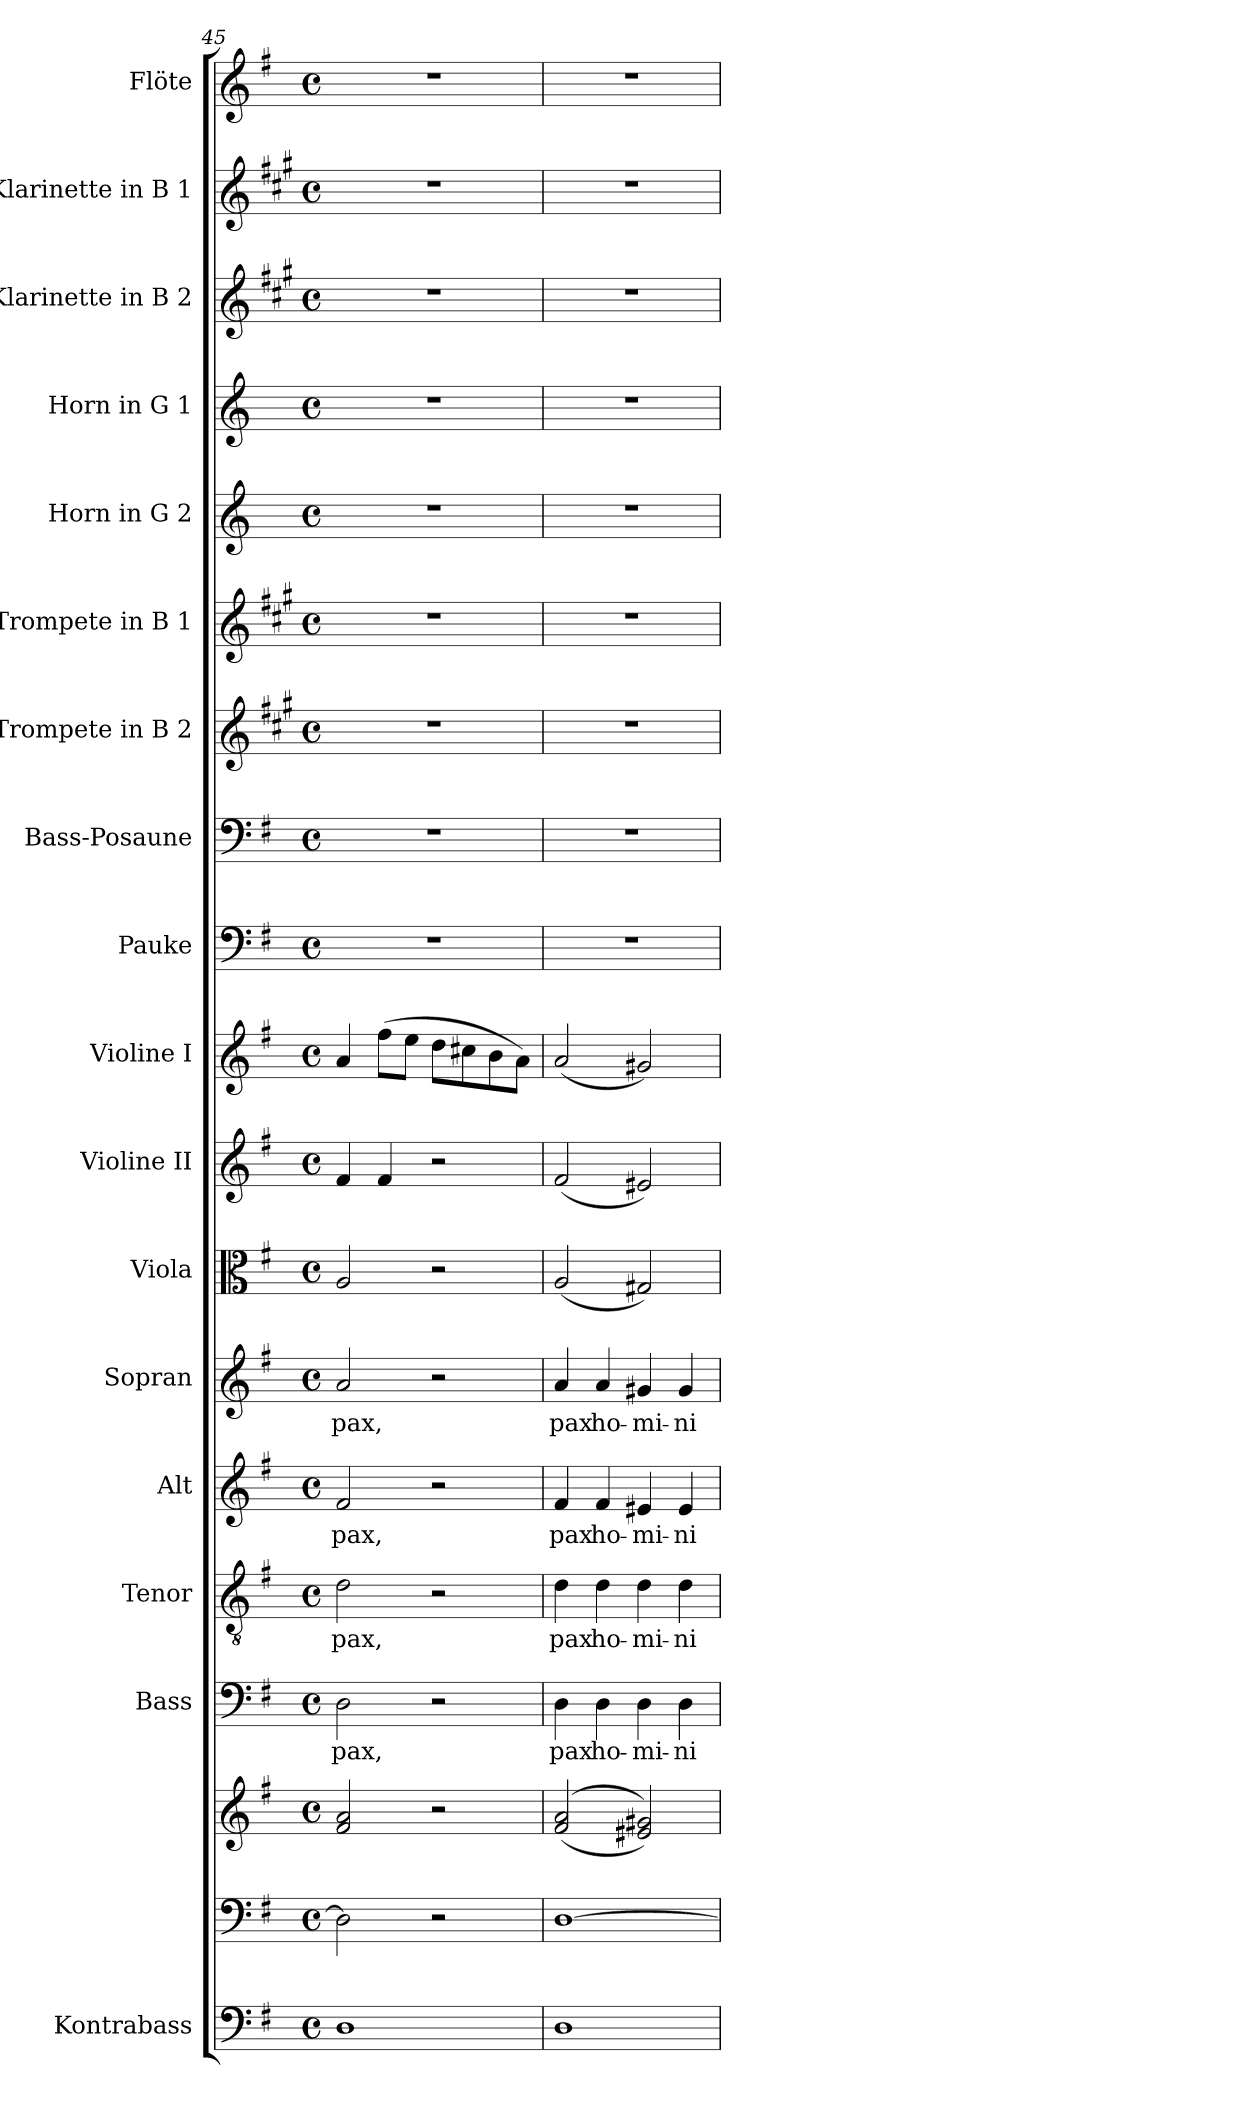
**kern	**kern	**kern	**kern	**text	**kern	**text	**kern	**text	**kern	**text	**kern	**kern	**kern	**kern	**kern	**kern	**kern	**kern	**kern	**kern	**kern	**kern
*part18	*part17	*part17	*part16	*part16	*part15	*part15	*part14	*part14	*part13	*part13	*part12	*part11	*part10	*part9	*part8	*part7	*part6	*part5	*part4	*part3	*part2	*part1
*staff19	*staff18	*staff17	*staff16	*staff16	*staff15	*staff15	*staff14	*staff14	*staff13	*staff13	*staff12	*staff11	*staff10	*staff9	*staff8	*staff7	*staff6	*staff5	*staff4	*staff3	*staff2	*staff1
*I"Kontrabass	*	*	*I"Bass	*	*I"Tenor	*	*I"Alt	*	*I"Sopran	*	*I"Viola	*I"Violine II	*I"Violine I	*I"Pauke	*I"Bass-Posaune	*I"Trompete in B 2	*I"Trompete in B 1	*I"Horn in G 2	*I"Horn in G 1	*I"Klarinette in B 2	*I"Klarinette in B 1	*I"Flöte
*I'Kb.	*	*	*I'B	*	*I'T	*	*I'A	*	*I'S	*	*I'Vla.	*I'Vl. II	*I'Vl. I	*I'Pk.	*I'B. Pos.	*	*	*I'Hrn. 2	*I'Hrn. 1	*	*	*I'Fl.
*clefF4	*clefF4	*clefG2	*clefF4	*	*clefGv2	*	*clefG2	*	*clefG2	*	*clefC3	*clefG2	*clefG2	*clefF4	*clefF4	*clefG2	*clefG2	*clefG2	*clefG2	*clefG2	*clefG2	*clefG2
*ITrd7c12	*	*	*	*	*	*	*	*	*	*	*	*	*	*	*	*ITrd1c2	*ITrd1c2	*ITrd3c5	*ITrd3c5	*ITrd1c2	*ITrd1c2	*
*k[f#]	*k[f#]	*k[f#]	*k[f#]	*	*k[f#]	*	*k[f#]	*	*k[f#]	*	*k[f#]	*k[f#]	*k[f#]	*k[f#]	*k[f#]	*k[f#]	*k[f#]	*k[f#]	*k[f#]	*k[f#]	*k[f#]	*k[f#]
*G:	*G:	*G:	*G:	*	*G:	*	*G:	*	*G:	*	*G:	*G:	*G:	*G:	*G:	*G:	*G:	*G:	*G:	*G:	*G:	*G:
*M4/4	*M4/4	*M4/4	*M4/4	*	*M4/4	*	*M4/4	*	*M4/4	*	*M4/4	*M4/4	*M4/4	*M4/4	*M4/4	*M4/4	*M4/4	*M4/4	*M4/4	*M4/4	*M4/4	*M4/4
*met(c)	*met(c)	*met(c)	*met(c)	*	*met(c)	*	*met(c)	*	*met(c)	*	*met(c)	*met(c)	*met(c)	*met(c)	*met(c)	*met(c)	*met(c)	*met(c)	*met(c)	*met(c)	*met(c)	*met(c)
=45	=45	=45	=45	=45	=45	=45	=45	=45	=45	=45	=45	=45	=45	=45	=45	=45	=45	=45	=45	=45	=45	=45
!	!	!	!	!LO:LY:b	!	!LO:LY:b	!	!LO:LY:b	!	!LO:LY:b	!	!	!	!	!	!	!	!	!	!	!	!
1DD	2D\]	2f#/ 2a/	2D\	pax,	2d\	pax,	2f#/	pax,	2a/	pax,	2A/	4f#/	4a/	1r	1r	1r	1r	1r	1r	1r	1r	1r
.	.	.	.	.	.	.	.	.	.	.	.	4f#/	(>8ff#\L	.	.	.	.	.	.	.	.	.
.	.	.	.	.	.	.	.	.	.	.	.	.	8ee\J	.	.	.	.	.	.	.	.	.
.	2r	2r	2r	.	2r	.	2r	.	2r	.	2r	2r	8dd\L	.	.	.	.	.	.	.	.	.
.	.	.	.	.	.	.	.	.	.	.	.	.	8cc#X\	.	.	.	.	.	.	.	.	.
.	.	.	.	.	.	.	.	.	.	.	.	.	8b\	.	.	.	.	.	.	.	.	.
.	.	.	.	.	.	.	.	.	.	.	.	.	8a\J)	.	.	.	.	.	.	.	.	.
=46	=46	=46	=46	=46	=46	=46	=46	=46	=46	=46	=46	=46	=46	=46	=46	=46	=46	=46	=46	=46	=46	=46
!	!	!	!	!LO:LY:b	!	!LO:LY:b	!	!LO:LY:b	!	!LO:LY:b	!	!	!	!	!	!	!	!	!	!	!	!
1DD	[1D	((<2f#/ 2a/	4D\	pax	4d\	pax	4f#/	pax	4a/	pax	(<2A/	(<2f#/	(<2a/	1r	1r	1r	1r	1r	1r	1r	1r	1r
!	!	!	!	!LO:LY:b	!	!LO:LY:b	!	!LO:LY:b	!	!LO:LY:b	!	!	!	!	!	!	!	!	!	!	!	!
.	.	.	4D\	ho-	4d\	ho-	4f#/	ho-	4a/	ho-	.	.	.	.	.	.	.	.	.	.	.	.
!	!	!	!	!LO:LY:b	!	!LO:LY:b	!	!LO:LY:b	!	!LO:LY:b	!	!	!	!	!	!	!	!	!	!	!	!
.	.	2e#X/ 2g#X/))	4D\	-mi-	4d\	-mi-	4e#X/	-mi-	4g#X/	-mi-	2G#X/)	2e#X/)	2g#X/)	.	.	.	.	.	.	.	.	.
!	!	!	!	!LO:LY:b	!	!LO:LY:b	!	!LO:LY:b	!	!LO:LY:b	!	!	!	!	!	!	!	!	!	!	!	!
.	.	.	4D\	-ni-	4d\	-ni-	4e#/	-ni-	4g#/	-ni-	.	.	.	.	.	.	.	.	.	.	.	.
=	=	=	=	=	=	=	=	=	=	=	=	=	=	=	=	=	=	=	=	=	=	=
*-	*-	*-	*-	*-	*-	*-	*-	*-	*-	*-	*-	*-	*-	*-	*-	*-	*-	*-	*-	*-	*-	*-
